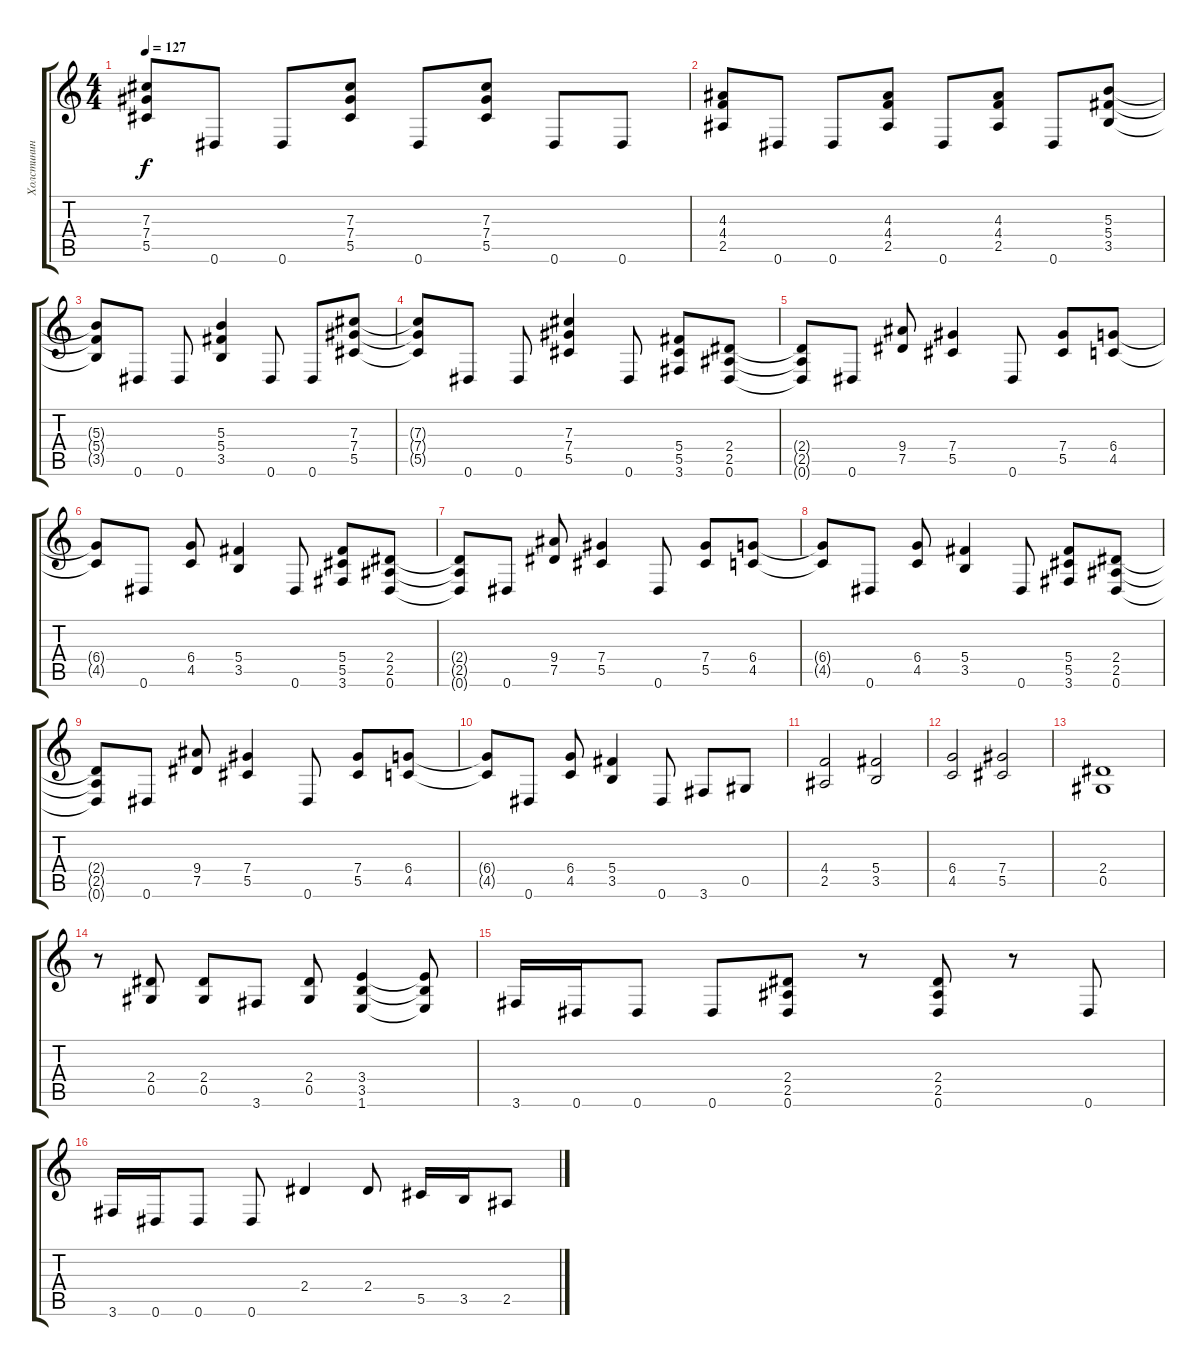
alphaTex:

\track ("Холстинин" "Холстинин") {instrument distortionguitar}
\staff {score tabs}
\tuning (Eb4 Bb3 Gb3 Db3 Ab2 Eb2) {hide}
\ts (4 4)
\tempo 127
\clef g2
\ks c
(7.3 7.4 5.5).8{dy f} 0.6.8 0.6.8 (7.3 7.4 5.5).8 0.6.8 (7.3 7.4 5.5).8 0.6.8 0.6.8 |
(4.3 4.4 2.5).8 0.6.8 0.6.8 (4.3 4.4 2.5).8 0.6.8 (4.3 4.4 2.5).8 0.6.8 (5.3 5.4 3.5).8 |
(5.3{t} 5.4{t} 3.5{t}).8 0.6.8 0.6.8 (5.3 5.4 3.5).4 0.6.8 0.6.8 (7.3 7.4 5.5).8 |
(7.3{t} 7.4{t} 5.5{t}).8 0.6.8 0.6.8 (7.3 7.4 5.5).4 0.6.8 (5.4 5.5 3.6).8 (2.4 2.5 0.6).8 |
(2.4{t} 2.5{t} 0.6{t}).8 0.6.8 (9.4 7.5).8 (7.4 5.5).4 0.6.8 (7.4 5.5).8 (6.4 4.5).8 |
(6.4{t} 4.5{t}).8 0.6.8 (6.4 4.5).8 (5.4 3.5).4 0.6.8 (5.4 5.5 3.6).8 (2.4 2.5 0.6).8 |
(2.4{t} 2.5{t} 0.6{t}).8 0.6.8 (9.4 7.5).8 (7.4 5.5).4 0.6.8 (7.4 5.5).8 (6.4 4.5).8 |
(6.4{t} 4.5{t}).8 0.6.8 (6.4 4.5).8 (5.4 3.5).4 0.6.8 (5.4 5.5 3.6).8 (2.4 2.5 0.6).8 |
(2.4{t} 2.5{t} 0.6{t}).8 0.6.8 (9.4 7.5).8 (7.4 5.5).4 0.6.8 (7.4 5.5).8 (6.4 4.5).8 |
(6.4{t} 4.5{t}).8 0.6.8 (6.4 4.5).8 (5.4 3.5).4 0.6.8 3.6.8 0.5.8 |
(4.4 2.5).2 (5.4 3.5).2 |
(6.4 4.5).2 (7.4 5.5).2 |
(2.4 0.5).1 |
r.8 (2.4 0.5).8 (2.4 0.5).8 3.6.8 (2.4 0.5).8 (3.4 3.5 1.6).4 (3.4{t} 3.5{t} 1.6{t}).8 |
3.6.16 0.6.16 0.6.8 0.6.8 (2.4 2.5 0.6).8 r.8 (2.4 2.5 0.6).8 r.8 0.6.8 |
3.6.16 0.6.16 0.6.8 0.6.8 2.4.4 2.4.8 5.5.16 3.5.16 2.5.8
